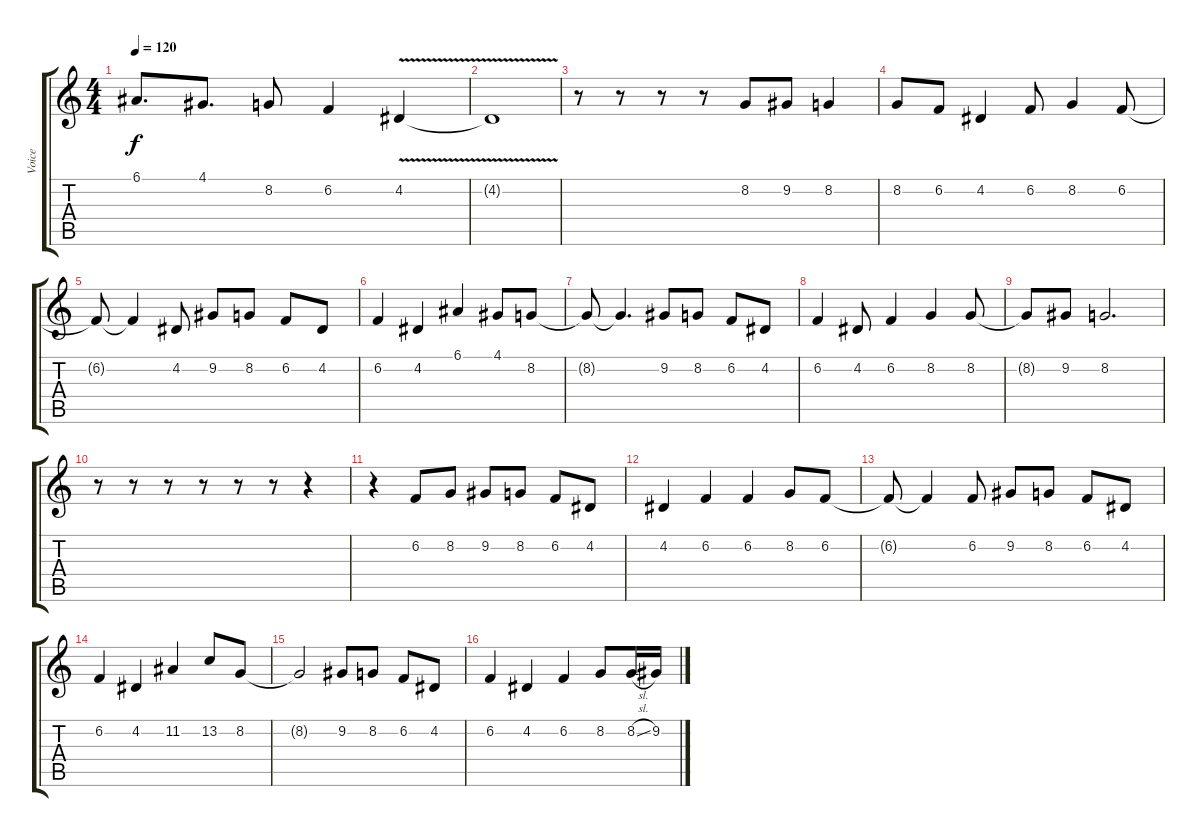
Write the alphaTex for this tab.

\track ("Voice" "Voice") {instrument clavinet}
\staff {score tabs}
\tuning (E4 B3 G3 D3 A2 E2) {hide}
\ts (4 4)
\tempo 120
\clef g2
\ks c
6.1.8{d dy f} 4.1.8{d} 8.2.8 6.2.4 4.2{v}.4 |
4.2{t}.1 |
r.8 r.8 r.8 r.8 8.2.8 9.2.8 8.2.4 |
8.2.8 6.2.8 4.2.4 6.2.8 8.2.4 6.2.8 |
6.2{t}.8 6.2{t}.4 4.2.8 9.2.8 8.2.8 6.2.8 4.2.8 |
6.2.4 4.2.4 6.1.4 4.1.8 8.2.8 |
8.2{t}.8 8.2{t}.4{d} 9.2.8 8.2.8 6.2.8 4.2.8 |
6.2.4 4.2.8 6.2.4 8.2.4 8.2.8 |
8.2{t}.8 9.2.8 8.2.2{d} |
r.8 r.8 r.8 r.8 r.8 r.8 r.4 |
r.4 6.2.8 8.2.8 9.2.8 8.2.8 6.2.8 4.2.8 |
4.2.4 6.2.4 6.2.4 8.2.8 6.2.8 |
6.2{t}.8 6.2{t}.4 6.2.8 9.2.8 8.2.8 6.2.8 4.2.8 |
6.2.4 4.2.4 11.2.4 13.2.8 8.2.8 |
8.2{t}.2 9.2.8 8.2.8 6.2.8 4.2.8 |
6.2.4 4.2.4 6.2.4 8.2.8 8.2{sl}.16 9.2{sl}.16
